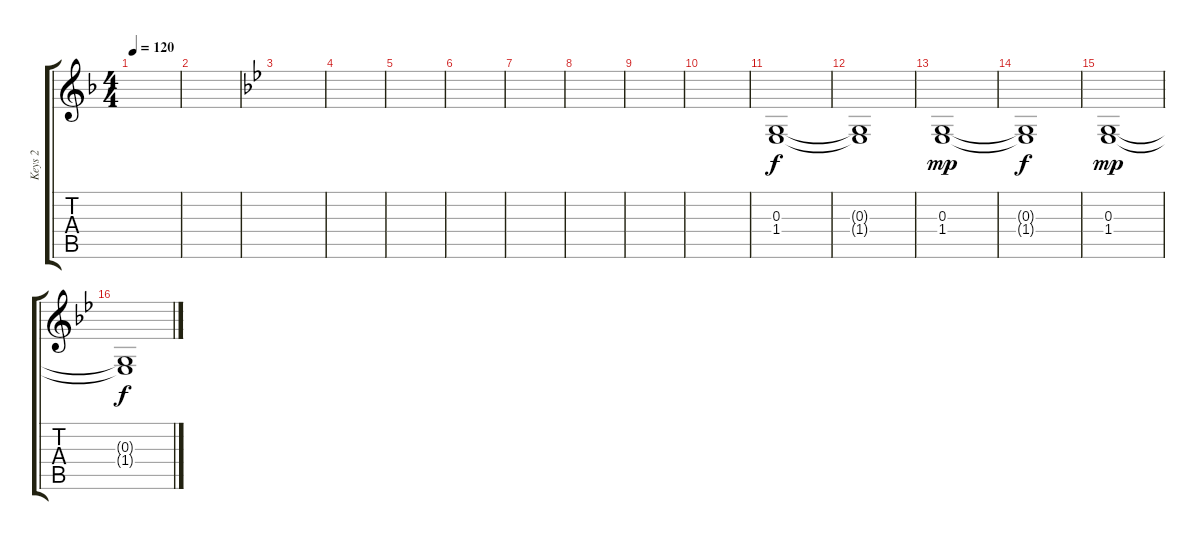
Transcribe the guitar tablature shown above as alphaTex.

\track ("Keys 2" "Keys 2") {instrument drawbarorgan}
\staff {score tabs}
\tuning (E4 B3 G3 D3 A2 E2) {hide}
\ts (4 4)
\tempo 120
\clef g2
\ks f
|
|
\ks bb
|
|
|
|
|
|
|
|
(0.3 1.4).1 |
(0.3{t} 1.4{t}).1{dy f} |
(0.3 1.4).1{dy mp} |
(0.3{t} 1.4{t}).1{dy f} |
(0.3 1.4).1{dy mp} |
(0.3{t} 1.4{t}).1{dy f}
